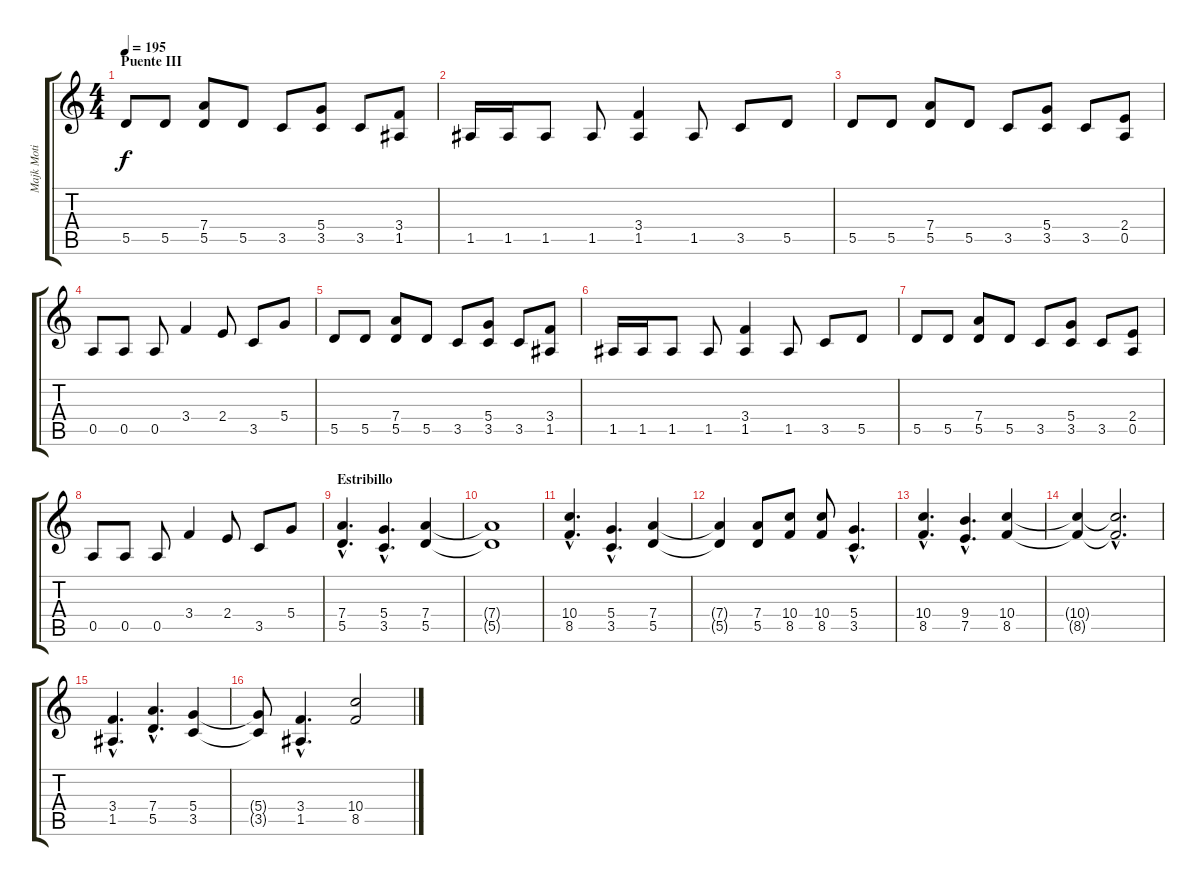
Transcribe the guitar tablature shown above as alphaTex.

\track ("Majk Moti (Ritmo)" "Majk Moti ") {instrument distortionguitar}
\staff {score tabs}
\tuning (E4 B3 G3 D3 A2 E2) {hide}
\ts (4 4)
\section ("" "Puente III")
\tempo 195
\clef g2
\ks c
5.5.8{dy f} 5.5.8 (7.4 5.5).8 5.5.8 3.5.8 (5.4 3.5).8 3.5.8 (3.4 1.5).8 |
1.5.16 1.5.16 1.5.8 1.5.8 (3.4 1.5).4 1.5.8 3.5.8 5.5.8 |
5.5.8 5.5.8 (7.4 5.5).8 5.5.8 3.5.8 (5.4 3.5).8 3.5.8 (2.4 0.5).8 |
0.5.8 0.5.8 0.5.8 3.4.4 2.4.8 3.5.8 5.4.8 |
5.5.8 5.5.8 (7.4 5.5).8 5.5.8 3.5.8 (5.4 3.5).8 3.5.8 (3.4 1.5).8 |
1.5.16 1.5.16 1.5.8 1.5.8 (3.4 1.5).4 1.5.8 3.5.8 5.5.8 |
5.5.8 5.5.8 (7.4 5.5).8 5.5.8 3.5.8 (5.4 3.5).8 3.5.8 (2.4 0.5).8 |
0.5.8 0.5.8 0.5.8 3.4.4 2.4.8 3.5.8 5.4.8 |
\section ("" "Estribillo")
(7.4{hac} 5.5{hac}).4{d} (5.4{hac} 3.5{hac}).4{d} (7.4 5.5).4 |
(7.4{t} 5.5{t}).1 |
(10.4{hac} 8.5{hac}).4{d} (5.4{hac} 3.5{hac}).4{d} (7.4 5.5).4 |
(7.4{t} 5.5{t}).4 (7.4 5.5).8 (10.4 8.5).8 (10.4 8.5).8 (5.4{hac} 3.5{hac}).4{d} |
(10.4{hac} 8.5{hac}).4{d} (9.4{hac} 7.5{hac}).4{d} (10.4 8.5).4 |
(10.4{t} 8.5{t}).4 (10.4{hac t} 8.5{hac t}).2{d} |
(3.4{hac} 1.5{hac}).4{d} (7.4{hac} 5.5{hac}).4{d} (5.4 3.5).4 |
(5.4{t} 3.5{t}).8 (3.4{hac} 1.5{hac}).4{d} (10.4 8.5).2
